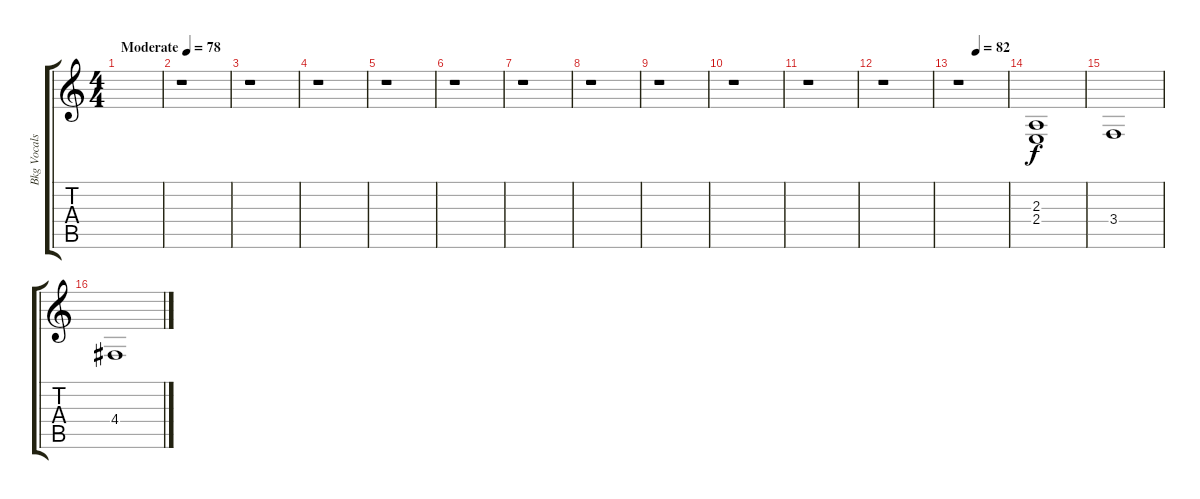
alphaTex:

\track ("Bkg Vocals" "Bkg Vocals") {instrument choiraahs}
\staff {score tabs}
\tuning (E4 B3 G3 D3 A2 E2) {hide}
\ts (4 4)
\tempo (78 "Moderate")
\clef g2
\ks c
|
r.1 |
r.1 |
r.1 |
r.1 |
r.1 |
r.1 |
r.1 |
r.1 |
r.1 |
r.1 |
r.1 |
\tempo (82 0.375)
r.1 |
(2.3 2.4).1 |
3.4.1 |
4.4.1
